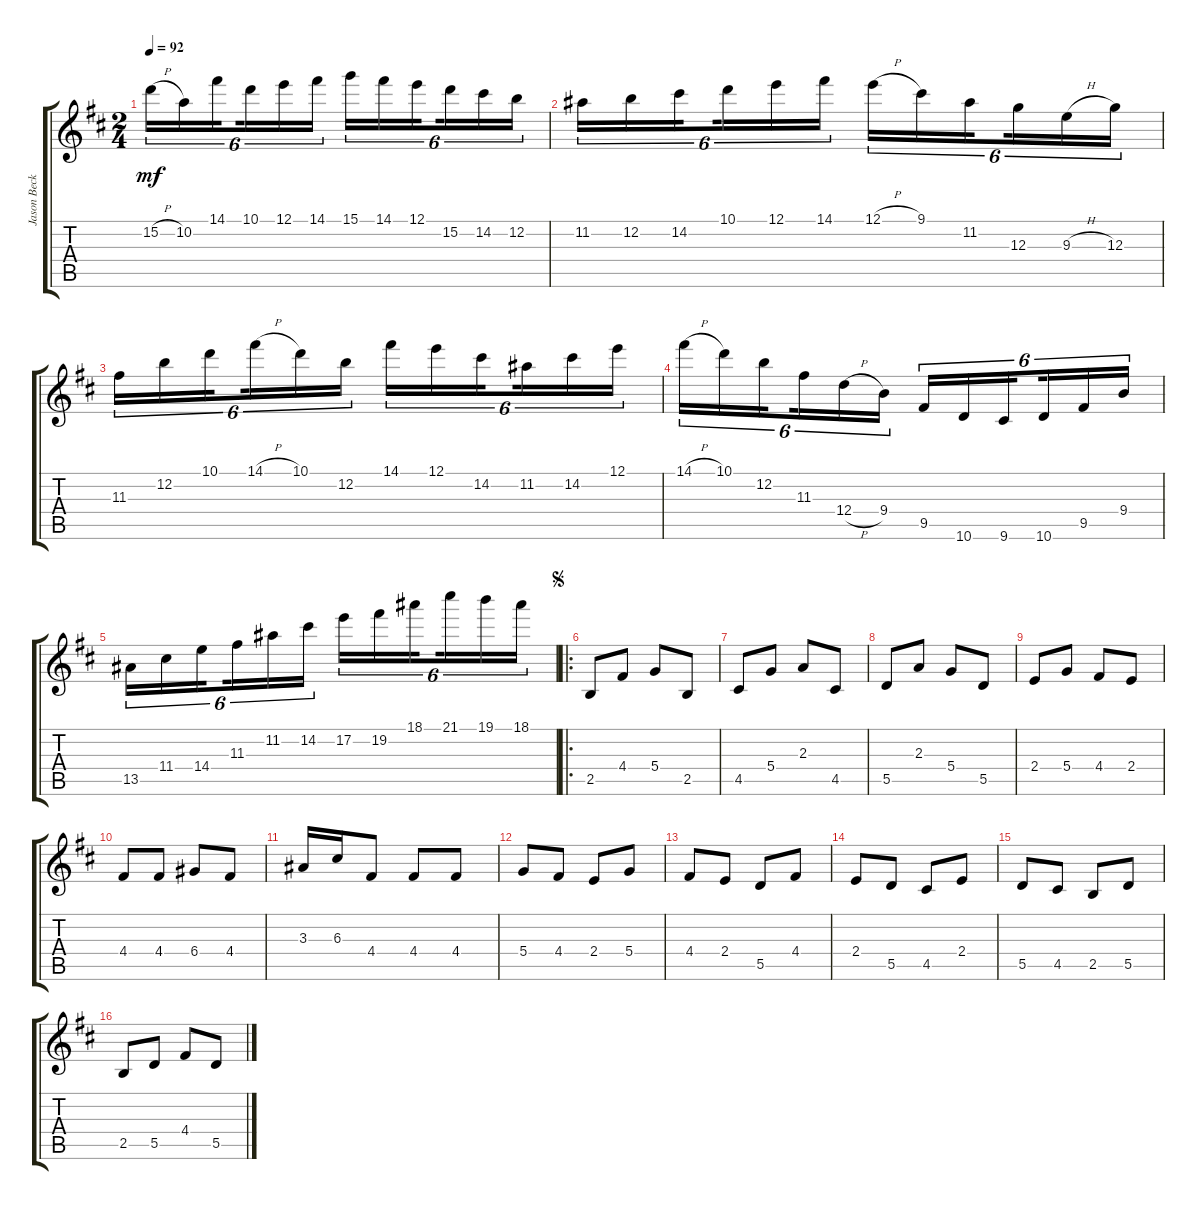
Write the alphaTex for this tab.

\track ("Jason Becker Lead 1" "Jason Beck") {instrument distortionguitar}
\staff {score tabs}
\tuning (E4 B3 G3 D3 A2 E2) {hide}
\ts (2 4)
\tempo 92
\clef g2
\ks d
15.2{h}.16{tu (6 4) dy mf} 10.2.16{tu (6 4)} 14.1.16{tu (6 4) beam splitsecondary} 10.1.16{tu (6 4)} 12.1.16{tu (6 4)} 14.1.16{tu (6 4)} 15.1.16{tu (6 4)} 14.1.16{tu (6 4)} 12.1.16{tu (6 4) beam splitsecondary} 15.2.16{tu (6 4)} 14.2.16{tu (6 4)} 12.2.16{tu (6 4)} |
11.2.16{tu (6 4)} 12.2.16{tu (6 4)} 14.2.16{tu (6 4) beam splitsecondary} 10.1.16{tu (6 4)} 12.1.16{tu (6 4)} 14.1.16{tu (6 4)} 12.1{h}.16{tu (6 4)} 9.1.16{tu (6 4)} 11.2.16{tu (6 4) beam splitsecondary} 12.3.16{tu (6 4)} 9.3{h}.16{tu (6 4)} 12.3.16{tu (6 4)} |
11.3.16{tu (6 4)} 12.2.16{tu (6 4)} 10.1.16{tu (6 4) beam splitsecondary} 14.1{h}.16{tu (6 4)} 10.1.16{tu (6 4)} 12.2.16{tu (6 4)} 14.1.16{tu (6 4)} 12.1.16{tu (6 4)} 14.2.16{tu (6 4) beam splitsecondary} 11.2.16{tu (6 4)} 14.2.16{tu (6 4)} 12.1.16{tu (6 4)} |
14.1{h}.16{tu (6 4)} 10.1.16{tu (6 4)} 12.2.16{tu (6 4) beam splitsecondary} 11.3.16{tu (6 4)} 12.4{h}.16{tu (6 4)} 9.4.16{tu (6 4)} 9.5.16{tu (6 4)} 10.6.16{tu (6 4)} 9.6.16{tu (6 4) beam splitsecondary} 10.6.16{tu (6 4)} 9.5.16{tu (6 4)} 9.4.16{tu (6 4)} |
13.5.16{tu (6 4)} 11.4.16{tu (6 4)} 14.4.16{tu (6 4) beam splitsecondary} 11.3.16{tu (6 4)} 11.2.16{tu (6 4)} 14.2.16{tu (6 4)} 17.2.16{tu (6 4)} 19.2.16{tu (6 4)} 18.1.16{tu (6 4) beam splitsecondary} 21.1.16{tu (6 4)} 19.1.16{tu (6 4)} 18.1.16{tu (6 4)} |
\ro
\jump segno
2.5.8 4.4.8 5.4.8 2.5.8 |
4.5.8 5.4.8 2.3.8 4.5.8 |
5.5.8 2.3.8 5.4.8 5.5.8 |
2.4.8 5.4.8 4.4.8 2.4.8 |
4.4.8 4.4.8 6.4.8 4.4.8 |
3.3.16 6.3.16 4.4.8 4.4.8 4.4.8 |
5.4.8 4.4.8 2.4.8 5.4.8 |
4.4.8 2.4.8 5.5.8 4.4.8 |
2.4.8 5.5.8 4.5.8 2.4.8 |
5.5.8 4.5.8 2.5.8 5.5.8 |
2.5.8 5.5.8 4.4.8 5.5.8
